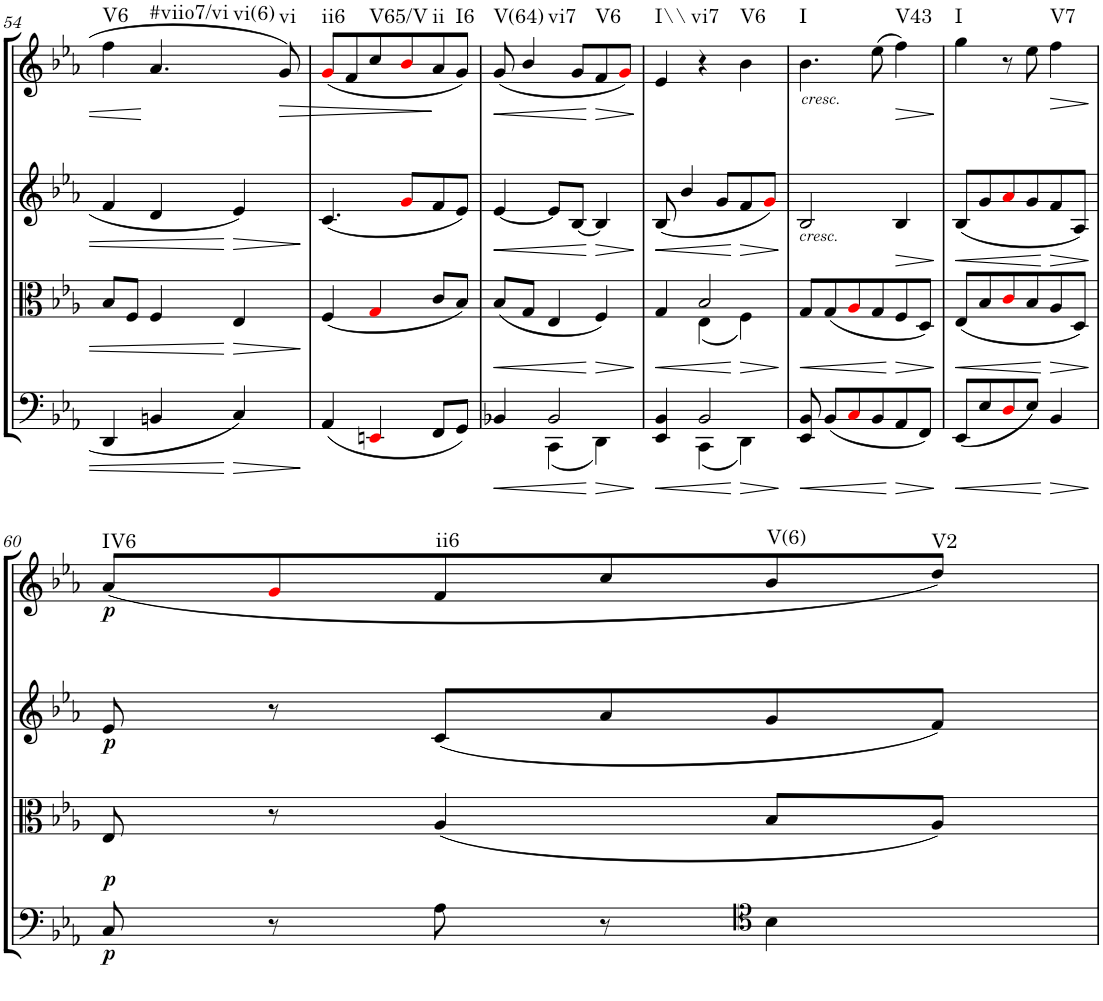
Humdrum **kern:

**kern	**dynam	**kern	**dynam	**kern	**dynam	**kern	**dynam	**harte
*part4	*part4	*part3	*part3	*part2	*part2	*part1	*part1	*part1
*staff4	*staff4	*staff3	*staff3	*staff2	*staff2	*staff1	*staff1	*
*I"Cello	*	*I"Viola	*	*I"2nd Violin	*	*I"1st Violin	*	*
*	*	*I'Vla	*	*I'Vln	*	*I'Vln	*	*
!!LO:PB:g=z
*clefF4	*	*clefC3	*	*clefG2	*	*clefG2	*	*
*k[b-e-a-]	*	*k[b-e-a-]	*	*k[b-e-a-]	*	*k[b-e-a-]	*	*
*E-:	*	*E-:	*	*E-:	*	*E-:	*	*
*M3/4	*	*M3/4	*	*M3/4	*	*M3/4	*	*
=54	=54	=54	=54	=54	=54	=54	=54	=54
!	!	!	!	!	!	!	!	!LO:H:kt=V6
4DD/	.	8B-/L	.	4f/	.	4ff\	.	N
.	.	8F/J	.	.	.	.	.	.
!	!	!	!	!	!	!	!	!LO:H:n=1:kt=#viio7/vi
!	!	!	!	!	!	!	!	!LO:H:n=2:kt=vi(6)
4BBn/	.	4F/	.	4d/	.	4.a-/	.	N N
!	!LO:HP:b	!	!LO:HP:b	!	!LO:HP:b	!	!	!
4C/	>	4E-/	>	4e-/	>	.	.	.
!	!	!	!	!	!	!	!LO:HP:b	!LO:H:kt=vi
.	.	.	.	.	.	8g/	>	N
.	.	.	]	.	]	.	]	.
=55	=55	=55	=55	=55	=55	=55	=55	=55
!	!	!	!	!	!	!	!	!LO:H:kt=ii6
(4AA-/	.	(4F/	.	(4.c/	.	(8gi/L	.	N
.	.	.	.	.	.	8f/	.	.
!	!	!	!	!	!	!	!	!LO:H:kt=V65/V
4EEni/	.	4Gi/	.	.	.	8cc/	.	N
.	.	.	.	8gi/L	.	8b-i/	.	.
!	!	!	!	!	!	!	!	!LO:H:kt=ii
8FF/L	.	8c/L	.	8f/	.	8a-/	.	N
!	!	!	!	!	!	!	!	!LO:H:kt=I6
8GG/J)	.	8B-/J)	.	8e-/J)	.	8g/J)	.	N
=56	=56	=56	=56	=56	=56	=56	=56	=56
!	!LO:HP:b	!	!LO:HP:b	!	!LO:HP:b	!	!LO:HP:b	!LO:H:kt=V(64)
*^	*	*	*	*	*	*	*	*
4BB-X/	4ryy	<	(8B-/L	<	[4e-/	<	(8g/	<	N
!	!	!	!	!	!	!	!	!	!LO:H:kt=vi7
.	.	.	8G/J	.	.	.	4b-/	.	N
2BB-/	(4CC\	.	4E-/	.	8e-/L]	.	.	.	.
.	.	.	.	.	[8B-/J	.	8g/L	.	.
!	!	!LO:HP:n=1:b	!	!LO:HP:n=1:b	!	!LO:HP:n=1:b	!	!LO:HP:n=1:b	!LO:H:kt=V6
.	4DD\)	] >	4F/)	[ >	4B-/]	[ >	8f/	[ >	N
.	.	.	.	.	.	.	8gi/J)	.	.
*v	*v	*	*	*	*	*	*	*	*
.	.	.	]	.	]	.	]	.
=57	=57	=57	=57	=57	=57	=57	=57	=57
!	!LO:HP:b	!	!LO:HP:b	!	!LO:HP:b	!	!	!LO:H:kt=I\\
*^	*	*^	*	*	*	*	*	*
4EE-/ 4BB-/	4ryy	<	4G/	4ryy	<	(8B-/	<	4e-/	.	N
.	.	.	.	.	.	4b-/	.	.	.	.
!	!	!	!	!	!	!	!	!	!	!LO:H:kt=vi7
2BB-/	(4CC\	.	2B-/	(4E-\	.	.	.	4r	.	N
.	.	.	.	.	.	8g/L	.	.	.	.
!	!	!	!	!	!	!	!LO:HP:n=1:b	!	!	!LO:H:kt=V6
.	4DD\)	[	.	4F\)	[	8f/	[ >	4b-\	.	N
.	.	.	.	.	.	8gi/J)	.	.	.	.
*v	*v	*	*	*	*	*	*	*	*	*
*	*	*v	*v	*	*	*	*	*	*
.	]	.	.	.	]	.	.	.
=58	=58	=58	=58	=58	=58	=58	=58	=58
!	!	!	!	!	!	!LO:TX:b:i:t=cresc.	!	!
!	!	!	!	!LO:TX:b:i:t=cresc.	!	!	!	!
!	!LO:HP:b	!	!LO:HP:b	!	!	!	!	!LO:H:kt=I
8EE-/ 8BB-/	<	8G/L	<	2B-/	.	4.b-\	.	N
(8BB-/L	.	(8G/	.	.	.	.	.	.
8Ci/	.	8A-i/	.	.	.	.	.	.
8BB-/	.	8G/	.	.	.	(8ee-\	.	.
!	!LO:HP:n=1:b	!	!LO:HP:n=1:b	!	!LO:HP:b	!	!LO:HP:b	!LO:H:kt=V43
8AA-/	[ >	8F/	[ >	4B-/	>	4ff\)	>	N
8FF/J)	.	8D/J)	.	.	.	.	.	.
.	[	.	]	.	]	.	]	.
=59	=59	=59	=59	=59	=59	=59	=59	=59
!	!LO:HP:b	!	!LO:HP:b	!	!LO:HP:b	!	!	!LO:H:kt=I
(8EE-/L	<	(8E-/L	<	(8B-/L	<	4gg\	.	N
8E-/	.	8B-/	.	8g/	.	.	.	.
8Di/	.	8ci/	.	8a-i/	.	8r	.	.
8E-/J)	.	8B-/	.	8g/	.	8ee-\	.	.
!	!	!	!LO:HP:n=1:b	!	!LO:HP:n=1:b	!	!LO:HP:b	!LO:H:kt=V7
4BB-/	]	8A-/	[ >	8f/	[ >	4ff\	>	N
.	.	8D/J)	.	8A-/J)	.	.	.	.
.	[	.	]	.	]	.	]	.
!!LO:LB:g=z
=60	=60	=60	=60	=60	=60	=60	=60	=60
!	!LO:DY:b	!	!	!	!	!	!	!
!	!LO:DY:n=1:a	!	!	!	!LO:DY:b	!	!LO:DY:b	!LO:H:kt=IV6
8C/	p p	8E-/	.	8e-/	p	(8a-/L	p	N
8r	.	8r	.	8r	.	8gi/	.	.
!	!	!	!	!	!	!	!	!LO:H:kt=ii6
8A-\	.	(4A-/	.	(8c/L	.	8f/	.	N
8r	.	.	.	8a-/	.	8cc/	.	.
*clefC4	*	*	*	*	*	*	*	*
!	!	!	!	!	!	!	!	!LO:H:kt=V(6)
4B-\	.	8B-/L	.	8g/	.	8b-/	.	N
!	!	!	!	!	!	!	!	!LO:H:kt=V2
.	.	8A-/J)	.	8f/J)	.	8dd/J)	.	N
=	=	=	=	=	=	=	=	=
*-	*-	*-	*-	*-	*-	*-	*-	*-
